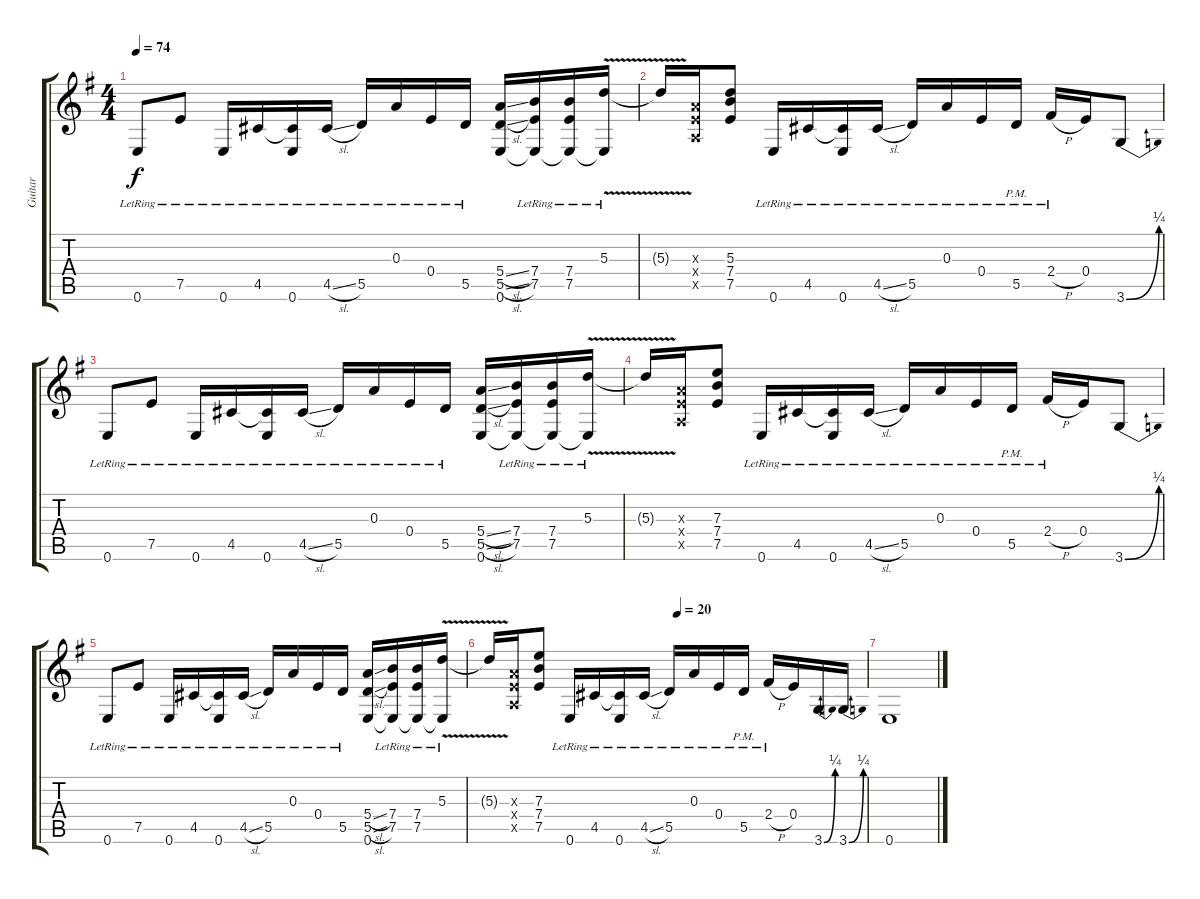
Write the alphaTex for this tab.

\track ("Guitar" "Guitar") {instrument acousticguitarsteel}
\staff {score tabs}
\tuning (E4 Db4 A3 E3 A2 E2) {hide}
\ts (4 4)
\tempo 74
\clef g2
\ks g
0.6{lr}.8{dy f} 7.5{lr}.8 0.6{lr}.16 4.5{lr}.16 (4.5{t} 0.6{lr}).16 4.5{sl lr}.16 5.5{lr}.16 0.3{lr}.16 0.4{lr}.16 5.5{lr}.16 (5.4{sl} 5.5{sl} 0.6).16 (7.4{lr} 7.5 0.6{t}).16 (7.4 7.5{lr} 0.6{t}).16 (5.3{v lr} 0.6{t}).16 |
5.3{t}.16 (0.3{x} 0.4{x} 0.5{x}).16 (5.3 7.4 7.5).8 0.6{lr}.16 4.5{lr}.16 (4.5{t} 0.6{lr}).16 4.5{sl lr}.16 5.5{lr}.16 0.3{lr}.16 0.4{lr}.16 5.5{pm lr}.16 2.4{h lr}.16 0.4.16 3.6{be (bend 0 0 60 1)}.8 |
0.6{lr}.8 7.5{lr}.8 0.6{lr}.16 4.5{lr}.16 (4.5{t} 0.6{lr}).16 4.5{sl lr}.16 5.5{lr}.16 0.3{lr}.16 0.4{lr}.16 5.5{lr}.16 (5.4{sl} 5.5{sl} 0.6).16 (7.4{lr} 7.5 0.6{t}).16 (7.4 7.5{lr} 0.6{t}).16 (5.3{v lr} 0.6{t}).16 |
5.3{t}.16 (0.3{x} 0.4{x} 0.5{x}).16 (7.3 7.4 7.5).8 0.6{lr}.16 4.5{lr}.16 (4.5{t} 0.6{lr}).16 4.5{sl lr}.16 5.5{lr}.16 0.3{lr}.16 0.4{lr}.16 5.5{pm lr}.16 2.4{h lr}.16 0.4.16 3.6{be (bend 0 0 60 1)}.8 |
0.6{lr}.8 7.5{lr}.8 0.6{lr}.16 4.5{lr}.16 (4.5{t} 0.6{lr}).16 4.5{sl lr}.16 5.5{lr}.16 0.3{lr}.16 0.4{lr}.16 5.5{lr}.16 (5.4{sl} 5.5{sl} 0.6).16 (7.4{lr} 7.5 0.6{t}).16 (7.4 7.5{lr} 0.6{t}).16 (5.3{v lr} 0.6{t}).16 |
\tempo (20 0.5)
5.3{t}.16 (0.3{x} 0.4{x} 0.5{x}).16 (7.3 7.4 7.5).8 0.6{lr}.16 4.5{lr}.16 (4.5{t} 0.6{lr}).16 4.5{sl lr}.16 5.5{lr}.16 0.3{lr}.16 0.4{lr}.16 5.5{pm lr}.16 2.4{h lr}.16 0.4.16 3.6{be (bend 0 0 60 1)}.16 3.6{be (bend 0 0 60 1)}.16 |
0.6.1
